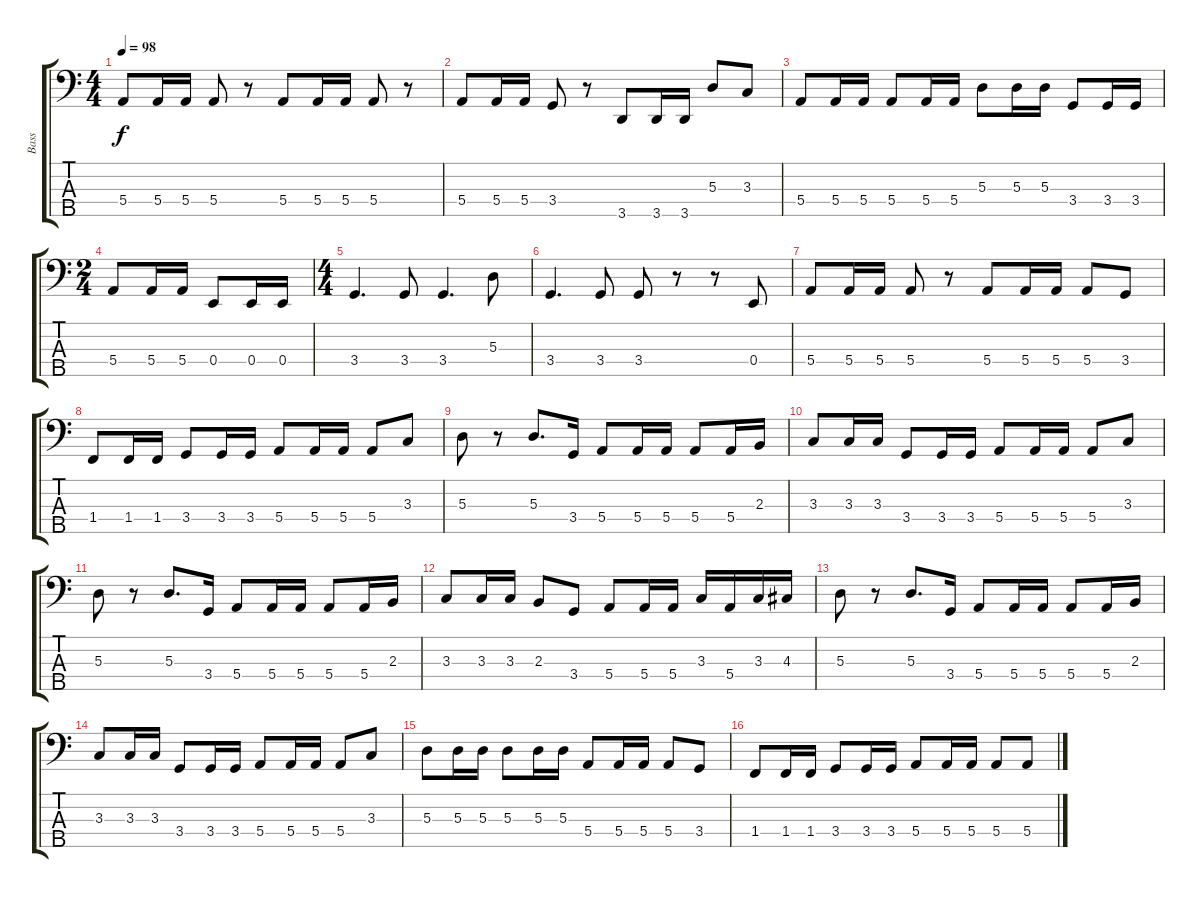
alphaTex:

\track ("Bass" "Bass") {instrument electricbassfinger}
\staff {score tabs}
\tuning (G2 D2 A1 E1 B0) {hide}
\ts (4 4)
\tempo 98
\clef f4
\ks c
5.4.8{dy f} 5.4.16 5.4.16 5.4.8 r.8 5.4.8 5.4.16 5.4.16 5.4.8 r.8 |
5.4.8 5.4.16 5.4.16 3.4.8 r.8 3.5.8 3.5.16 3.5.16 5.3.8 3.3.8 |
5.4.8 5.4.16 5.4.16 5.4.8 5.4.16 5.4.16 5.3.8 5.3.16 5.3.16 3.4.8 3.4.16 3.4.16 |
\ts (2 4)
5.4.8 5.4.16 5.4.16 0.4.8 0.4.16 0.4.16 |
\ts (4 4)
3.4.4{d} 3.4.8 3.4.4{d} 5.3.8 |
3.4.4{d} 3.4.8 3.4.8 r.8 r.8 0.4.8 |
5.4.8 5.4.16 5.4.16 5.4.8 r.8 5.4.8 5.4.16 5.4.16 5.4.8 3.4.8 |
1.4.8 1.4.16 1.4.16 3.4.8 3.4.16 3.4.16 5.4.8 5.4.16 5.4.16 5.4.8 3.3.8 |
5.3.8 r.8 5.3.8{d} 3.4.16 5.4.8 5.4.16 5.4.16 5.4.8 5.4.16 2.3.16 |
3.3.8 3.3.16 3.3.16 3.4.8 3.4.16 3.4.16 5.4.8 5.4.16 5.4.16 5.4.8 3.3.8 |
5.3.8 r.8 5.3.8{d} 3.4.16 5.4.8 5.4.16 5.4.16 5.4.8 5.4.16 2.3.16 |
3.3.8 3.3.16 3.3.16 2.3.8 3.4.8 5.4.8 5.4.16 5.4.16 3.3.16 5.4.16 3.3.16 4.3.16 |
5.3.8 r.8 5.3.8{d} 3.4.16 5.4.8 5.4.16 5.4.16 5.4.8 5.4.16 2.3.16 |
3.3.8 3.3.16 3.3.16 3.4.8 3.4.16 3.4.16 5.4.8 5.4.16 5.4.16 5.4.8 3.3.8 |
5.3.8 5.3.16 5.3.16 5.3.8 5.3.16 5.3.16 5.4.8 5.4.16 5.4.16 5.4.8 3.4.8 |
1.4.8 1.4.16 1.4.16 3.4.8 3.4.16 3.4.16 5.4.8 5.4.16 5.4.16 5.4.8 5.4.8
